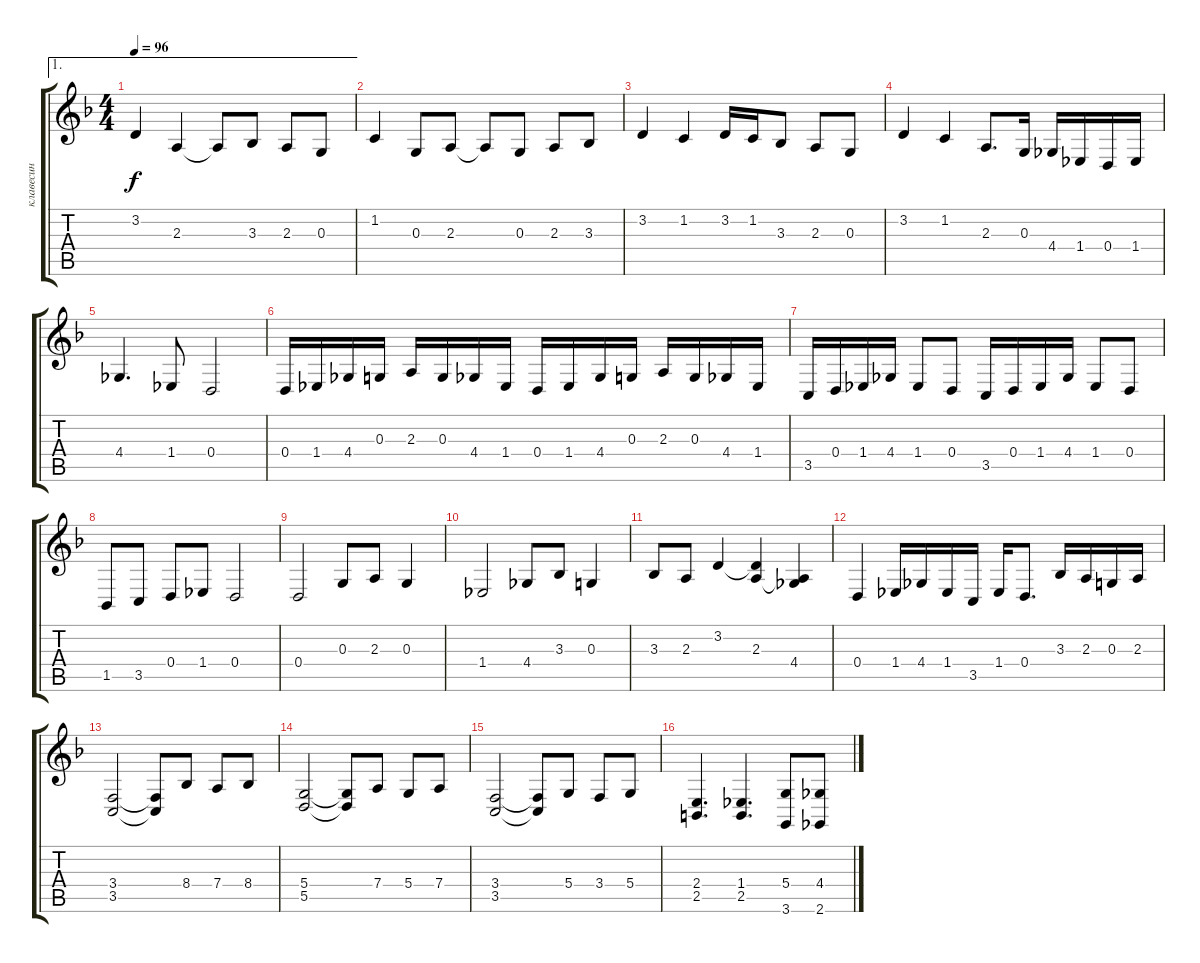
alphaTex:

\track ("клавесин" "клавесин") {instrument harpsichord}
\staff {score tabs}
\tuning (E4 B3 G3 D3 A2 E2) {hide}
\ae 1
\ts (4 4)
\tempo 96
\clef g2
\ks dminor
3.2.4{dy f} 2.3.4 2.3{t}.8 3.3.8 2.3.8 0.3.8 |
1.2.4 0.3.8 2.3.8 2.3{t}.8 0.3.8 2.3.8 3.3.8 |
3.2.4 1.2.4 3.2.16 1.2.16 3.3.8 2.3.8 0.3.8 |
3.2.4 1.2.4 2.3.8{d} 0.3.16 4.4.16 1.4.16 0.4.16 1.4.16 |
4.4.4{d} 1.4.8 0.4.2 |
0.4.16 1.4.16 4.4.16 0.3.16 2.3.16 0.3.16 4.4.16 1.4.16 0.4.16 1.4.16 4.4.16 0.3.16 2.3.16 0.3.16 4.4.16 1.4.16 |
3.5.16 0.4.16 1.4.16 4.4.16 1.4.8 0.4.8 3.5.16 0.4.16 1.4.16 4.4.16 1.4.8 0.4.8 |
1.5.8 3.5.8 0.4.8 1.4.8 0.4.2 |
0.4.2 0.3.8 2.3.8 0.3.4 |
1.4.2 4.4.8 3.3.8 0.3.4 |
3.3.8 2.3.8 3.2.4 (3.2{t} 2.3).4 (2.3{t} 4.4).4 |
0.4.4 1.4.16 4.4.16 1.4.16 3.5.16 1.4.16 0.4.8{d} 3.3.16 2.3.16 0.3.16 2.3.16 |
(3.4 3.5).2 (3.4{t} 3.5{t}).8 8.4.8 7.4.8 8.4.8 |
(5.4 5.5).2 (5.4{t} 5.5{t}).8 7.4.8 5.4.8 7.4.8 |
(3.4 3.5).2 (3.4{t} 3.5{t}).8 5.4.8 3.4.8 5.4.8 |
(2.4 2.5).4{d} (1.4 2.5).4{d} (5.4 3.6).8 (4.4 2.6).8
